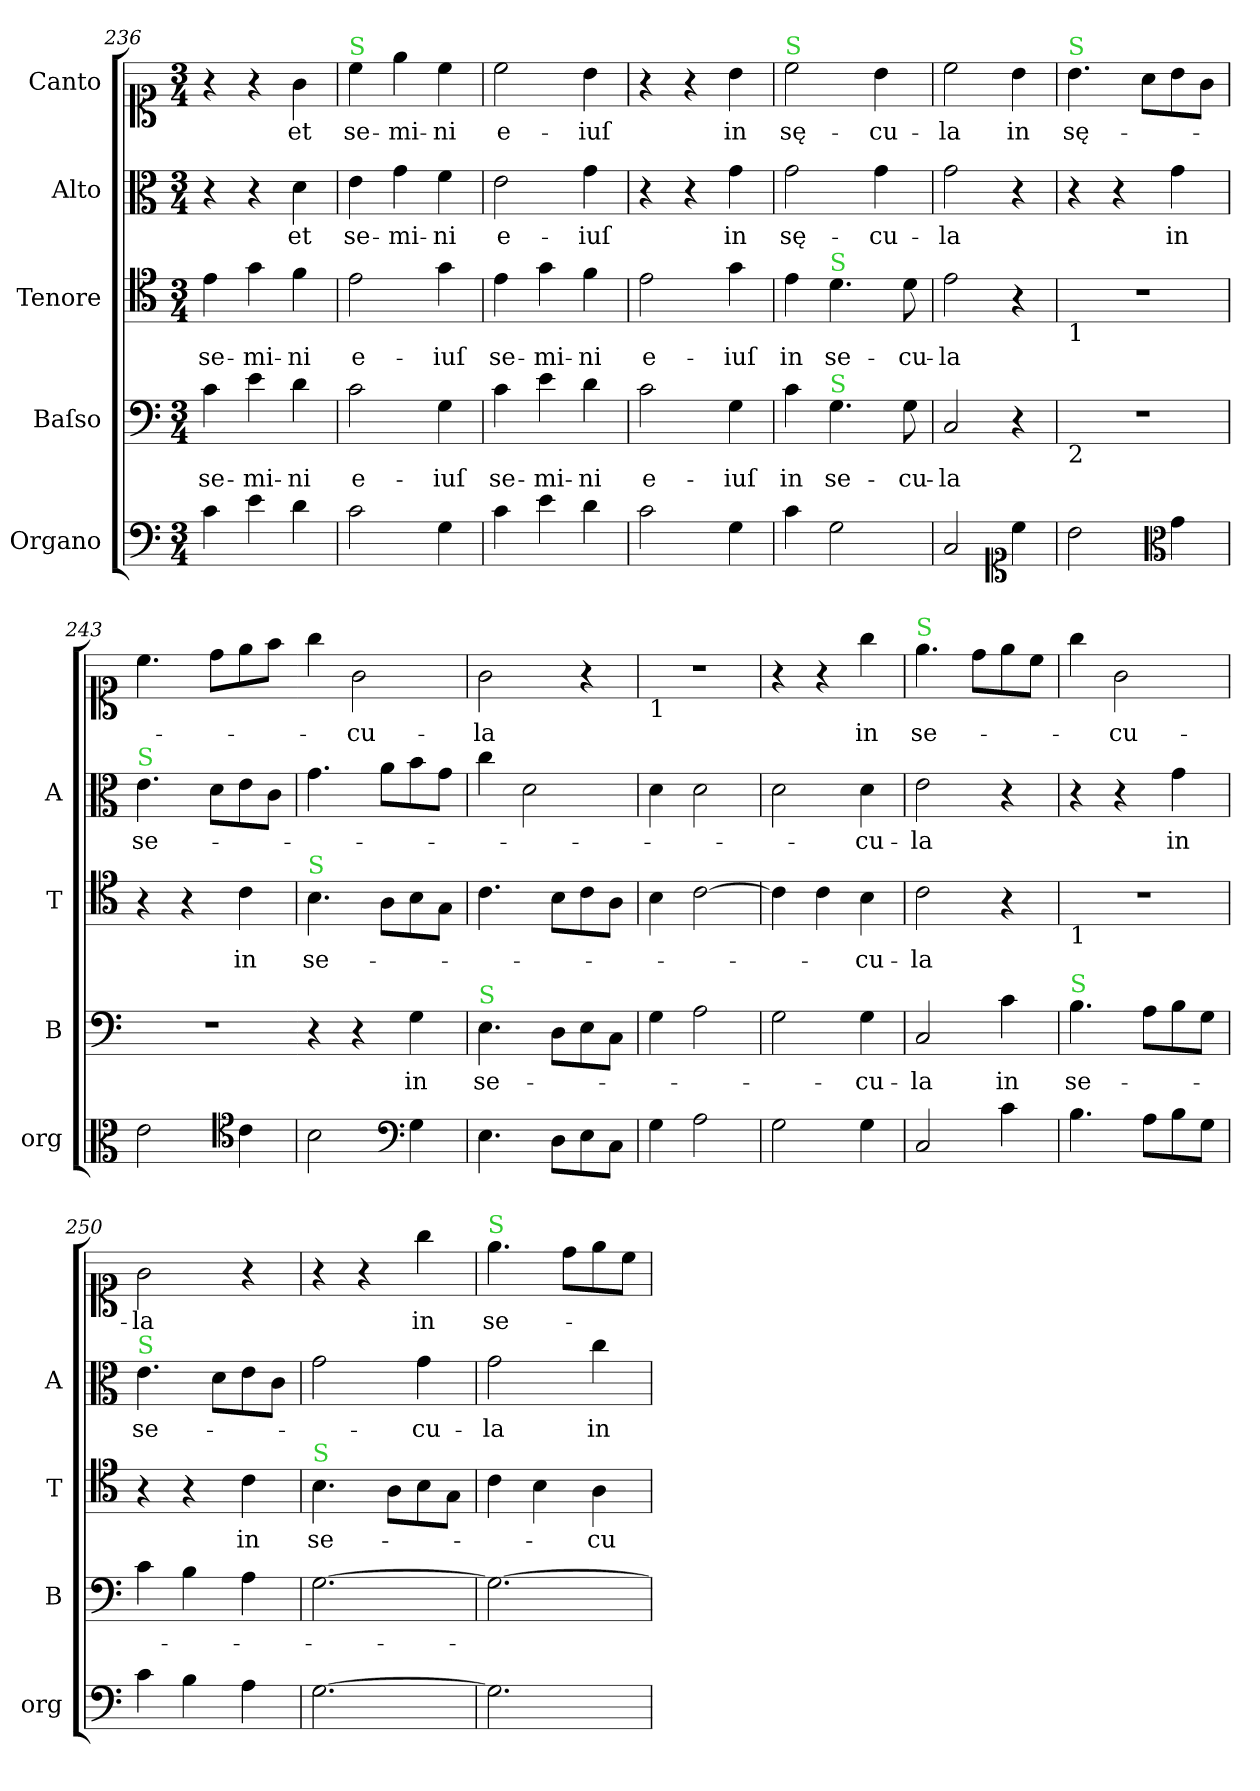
**kern	**kern	**text	**kern	**text	**kern	**text	**kern	**text
*part5	*part4	*part4	*part3	*part3	*part2	*part2	*part1	*part1
*staff5	*staff4	*staff4	*staff3	*staff3	*staff2	*staff2	*staff1	*staff1
*I"Organo	*I"Baſso	*	*I"Tenore	*	*I"Alto	*	*I"Canto	*
*I'org	*I'B	*	*I'T	*	*I'A	*	*	*
*clefF4	*clefF4	*	*clefC4	*	*clefC3	*	*clefC1	*
*k[]	*k[]	*	*k[]	*	*k[]	*	*k[]	*
*M3/4	*M3/4	*	*M3/4	*	*M3/4	*	*M3/4	*
=236	=236	=236	=236	=236	=236	=236	=236	=236
4c\	4c\	se-	4e\	se-	4r	.	4r	.
4e\	4e\	-mi-	4g\	-mi-	4r	.	4r	.
4d\	4d\	-ni	4f\	-ni	4d\	et	4g\	et
=237	=237	=237	=237	=237	=237	=237	=237	=237
!	!	!	!	!	!	!	!LO:TX:a:color=limegreen:t=S	!
2c\	2c\	e-	2e\	e-	4e\	se-	4cc\	se-
.	.	.	.	.	4g\	-mi-	4ee\	-mi-
4G\	4G\	-iuſ	4g\	-iuſ	4f\	-ni	4cc\	-ni
=238	=238	=238	=238	=238	=238	=238	=238	=238
4c\	4c\	se-	4e\	se-	2e\	e-	2cc\	e-
4e\	4e\	-mi-	4g\	-mi-	.	.	.	.
4d\	4d\	-ni	4f\	-ni	4g\	-iuſ	4b\	-iuſ
=239	=239	=239	=239	=239	=239	=239	=239	=239
2c\	2c\	e-	2e\	e-	4r	.	4r	.
.	.	.	.	.	4r	.	4r	.
4G\	4G\	-iuſ	4g\	-iuſ	4g\	in	4b\	in
=240	=240	=240	=240	=240	=240	=240	=240	=240
!	!	!	!	!	!	!	!LO:TX:a:color=limegreen:t=S	!
4c\	4c\	in	4e\	in	2g\	sę-	2cc\	sę-
!	!	!	!LO:TX:a:color=limegreen:t=S	!	!	!	!	!
!	!LO:TX:a:color=limegreen:t=S	!	!	!	!	!	!	!
2G\	4.G\	se-	4.d\	se-	.	.	.	.
.	.	.	.	.	4g\	-cu-	4b\	-cu-
.	8G\	-cu-	8d\	-cu-	.	.	.	.
=241	=241	=241	=241	=241	=241	=241	=241	=241
2C/	2C/	-la	2e\	-la	2g\	-la	2cc\	-la
*clefC1	*	*	*	*	*	*	*	*
4cc\	4r	.	4r	.	4r	.	4b\	in
=242	=242	=242	=242	=242	=242	=242	=242	=242
!	!	!	!	!	!	!	!LO:TX:a:color=limegreen:t=S	!
!	!	!	!LO:TX:b:t=1	!	!	!	!	!
!	!LO:TX:b:t=2	!	!	!	!	!	!	!
2b\	2.r	.	2.r	.	4r	.	4.b\	sę-
.	.	.	.	.	4r	.	.	.
.	.	.	.	.	.	.	8a\L	.
*clefC3	*	*	*	*	*	*	*	*
4g\	.	.	.	.	4g\	in	8b\	.
.	.	.	.	.	.	.	8g\J	.
=243	=243	=243	=243	=243	=243	=243	=243	=243
!	!	!	!	!	!LO:TX:a:color=limegreen:t=S	!	!	!
2e\	2.r	.	4r	.	4.e\	se-	4.cc\	.
.	.	.	4r	.	.	.	.	.
.	.	.	.	.	8d\L	.	8dd\L	.
*clefC4	*	*	*	*	*	*	*	*
4c\	.	.	4c\	in	8e\	.	8ee\	.
.	.	.	.	.	8c\J	.	8ff\J	.
=244	=244	=244-	=244	=244-	=244	=244-	=244-	=244-
!	!	!	!LO:TX:a:color=limegreen:t=S	!	!	!	!	!
2B\	4r	.	4.B\	se-	4.g\	.	4gg\	.
.	4r	.	.	.	.	.	2g\	-cu-
.	.	.	8A\L	.	8a\L	.	.	.
*clefF4	*	*	*	*	*	*	*	*
4G\	4G\	in	8B\	.	8b\	.	.	.
.	.	.	8G\J	.	8g\J	.	.	.
=245	=245	=245	=245	=245	=245	=245	=245	=245
!	!LO:TX:a:color=limegreen:t=S	!	!	!	!	!	!	!
4.E\	4.E\	se-	4.c\	.	4cc\	.	2g\	-la
.	.	.	.	.	2d\	.	.	.
8D\L	8D\L	.	8B\L	.	.	.	.	.
8E\	8E\	.	8c\	.	.	.	4r	.
8C\J	8C\J	.	8A\J	.	.	.	.	.
=246	=246	=246	=246	=246	=246	=246	=246	=246
!	!	!	!	!	!	!	!LO:TX:b:t=1	!
4G\	4G\	.	4B\	.	4d\	.	2.r	.
2A\	2A\	.	[2c\	.	2d\	.	.	.
=247	=247	=247	=247	=247	=247	=247	=247	=247
2G\	2G\	.	4c\]	.	2d\	.	4r	.
.	.	.	4c\	.	.	.	4r	.
4G\	4G\	-cu-	4B\	-cu-	4d\	-cu-	4gg\	in
=248	=248	=248	=248	=248	=248	=248	=248	=248
!	!	!	!	!	!	!	!LO:TX:a:color=limegreen:t=S	!
2C/	2C/	-la	2c\	-la	2e\	-la	4.ee\	se-
.	.	.	.	.	.	.	8dd\L	.
4c\	4c\	in	4r	.	4r	.	8ee\	.
.	.	.	.	.	.	.	8cc\J	.
=249	=249	=249	=249	=249	=249	=249	=249	=249
!	!	!	!LO:TX:b:t=1	!	!	!	!	!
!	!LO:TX:a:color=limegreen:t=S	!	!	!	!	!	!	!
4.B\	4.B\	se-	2.r	.	4r	.	4gg\	.
.	.	.	.	.	4r	.	2g\	-cu-
8A\L	8A\L	.	.	.	.	.	.	.
8B\	8B\	.	.	.	4g\	in	.	.
8G\J	8G\J	.	.	.	.	.	.	.
=250	=250	=250	=250	=250	=250	=250	=250	=250
!	!	!	!	!	!LO:TX:a:color=limegreen:t=S	!	!	!
4c\	4c\	.	4r	.	4.e\	se-	2g\	-la
4B\	4B\	.	4r	.	.	.	.	.
.	.	.	.	.	8d\L	.	.	.
4A\	4A\	.	4c\	in	8e\	.	4r	.
.	.	.	.	.	8c\J	.	.	.
=251	=251	=251	=251	=251	=251	=251	=251	=251
!	!	!	!LO:TX:a:color=limegreen:t=S	!	!	!	!	!
[2.G\	[2.G\	.	4.B\	se-	2g\	.	4r	.
.	.	.	.	.	.	.	4r	.
.	.	.	8A\L	.	.	.	.	.
.	.	.	8B\	.	4g\	-cu-	4gg\	in
.	.	.	8G\J	.	.	.	.	.
=252	=252	=252	=252	=252	=252	=252	=252	=252
!	!	!	!	!	!	!	!LO:TX:a:color=limegreen:t=S	!
2.G\]	2.G\_	.	4c\	.	2g\	-la	4.ee\	se-
.	.	.	4B\	.	.	.	.	.
.	.	.	.	.	.	.	8dd\L	.
.	.	.	4A\	-cu-	4cc\	in	8ee\	.
.	.	.	.	.	.	.	8cc\J	.
=	=	=	=	=	=	=	=	=
*-	*-	*-	*-	*-	*-	*-	*-	*-
